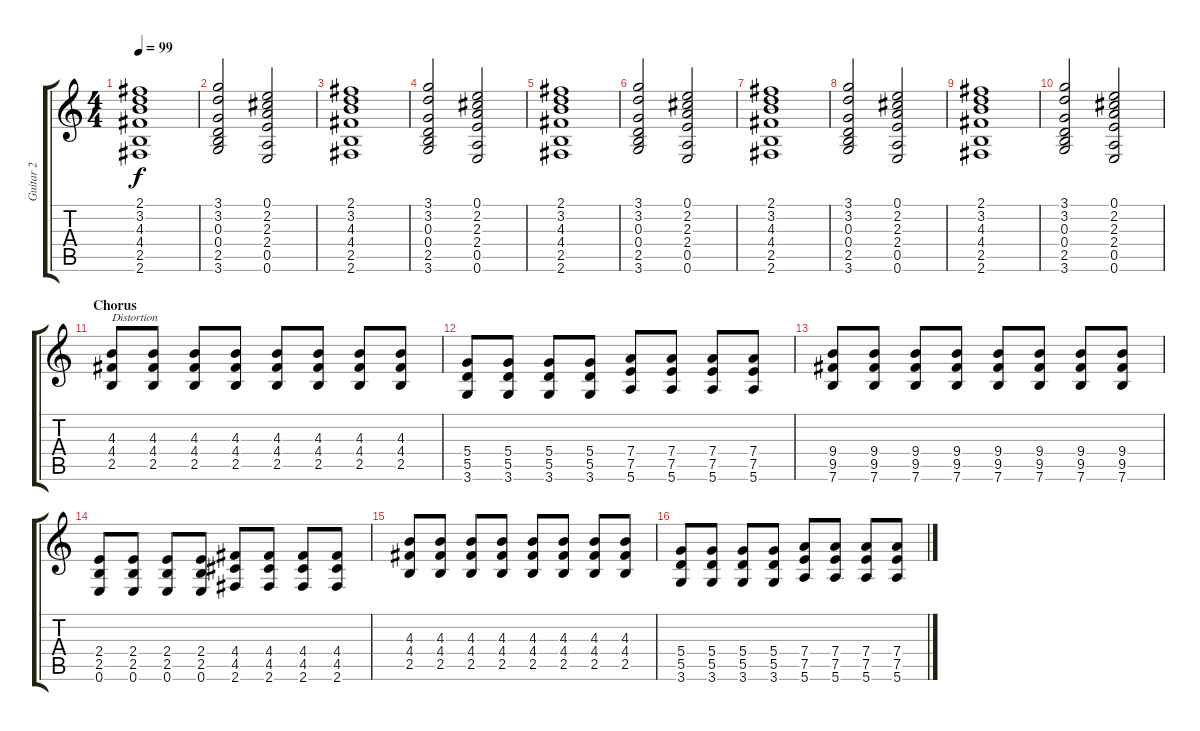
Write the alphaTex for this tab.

\track ("Guitar 2" "Guitar 2") {instrument electricguitarjazz}
\staff {score tabs}
\tuning (E4 B3 G3 D3 A2 E2) {hide}
\ts (4 4)
\tempo 99
\clef g2
\ks c
(2.1 3.2 4.3 4.4 2.5 2.6).1{dy f} |
(3.1 3.2 0.3 0.4 2.5 3.6).2 (0.1 2.2 2.3 2.4 0.5 0.6).2 |
(2.1 3.2 4.3 4.4 2.5 2.6).1 |
(3.1 3.2 0.3 0.4 2.5 3.6).2 (0.1 2.2 2.3 2.4 0.5 0.6).2 |
(2.1 3.2 4.3 4.4 2.5 2.6).1 |
(3.1 3.2 0.3 0.4 2.5 3.6).2 (0.1 2.2 2.3 2.4 0.5 0.6).2 |
(2.1 3.2 4.3 4.4 2.5 2.6).1 |
(3.1 3.2 0.3 0.4 2.5 3.6).2 (0.1 2.2 2.3 2.4 0.5 0.6).2 |
(2.1 3.2 4.3 4.4 2.5 2.6).1 |
(3.1 3.2 0.3 0.4 2.5 3.6).2 (0.1 2.2 2.3 2.4 0.5 0.6).2 |
\section ("" "Chorus")
(4.3 4.4 2.5).8{txt "Distortion" instrument overdrivenguitar} (4.3 4.4 2.5).8 (4.3 4.4 2.5).8 (4.3 4.4 2.5).8 (4.3 4.4 2.5).8 (4.3 4.4 2.5).8 (4.3 4.4 2.5).8 (4.3 4.4 2.5).8 |
(5.4 5.5 3.6).8 (5.4 5.5 3.6).8 (5.4 5.5 3.6).8 (5.4 5.5 3.6).8 (7.4 7.5 5.6).8 (7.4 7.5 5.6).8 (7.4 7.5 5.6).8 (7.4 7.5 5.6).8 |
(9.4 9.5 7.6).8 (9.4 9.5 7.6).8 (9.4 9.5 7.6).8 (9.4 9.5 7.6).8 (9.4 9.5 7.6).8 (9.4 9.5 7.6).8 (9.4 9.5 7.6).8 (9.4 9.5 7.6).8 |
(2.4 2.5 0.6).8 (2.4 2.5 0.6).8 (2.4 2.5 0.6).8 (2.4 2.5 0.6).8 (4.4 4.5 2.6).8 (4.4 4.5 2.6).8 (4.4 4.5 2.6).8 (4.4 4.5 2.6).8 |
(4.3 4.4 2.5).8 (4.3 4.4 2.5).8 (4.3 4.4 2.5).8 (4.3 4.4 2.5).8 (4.3 4.4 2.5).8 (4.3 4.4 2.5).8 (4.3 4.4 2.5).8 (4.3 4.4 2.5).8 |
(5.4 5.5 3.6).8 (5.4 5.5 3.6).8 (5.4 5.5 3.6).8 (5.4 5.5 3.6).8 (7.4 7.5 5.6).8 (7.4 7.5 5.6).8 (7.4 7.5 5.6).8 (7.4 7.5 5.6).8
